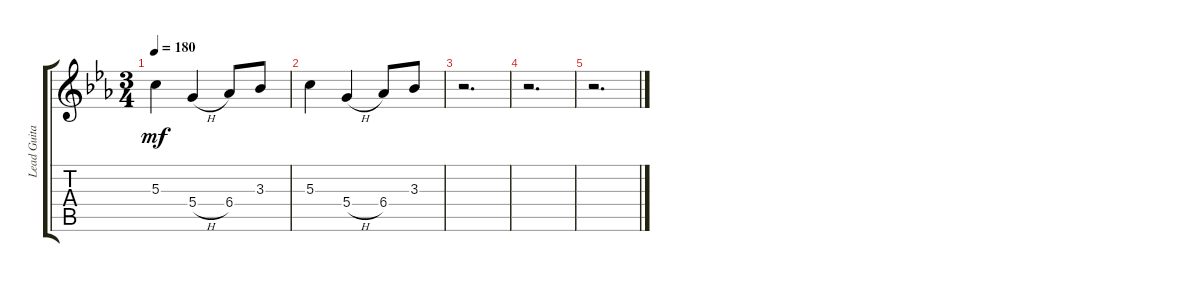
\track ("Lead Guitar II" "Lead Guita") {instrument acousticguitarnylon}
\staff {score tabs}
\tuning (E4 B3 G3 D3 A2 E2) {hide}
\ts (3 4)
\tempo 180
\clef g2
\ks cminor
5.3.4{dy mf} 5.4{h}.4 6.4.8 3.3.8 |
5.3.4 5.4{h}.4 6.4.8 3.3.8 |
r.2{d} |
r.2{d} |
r.2{d}
